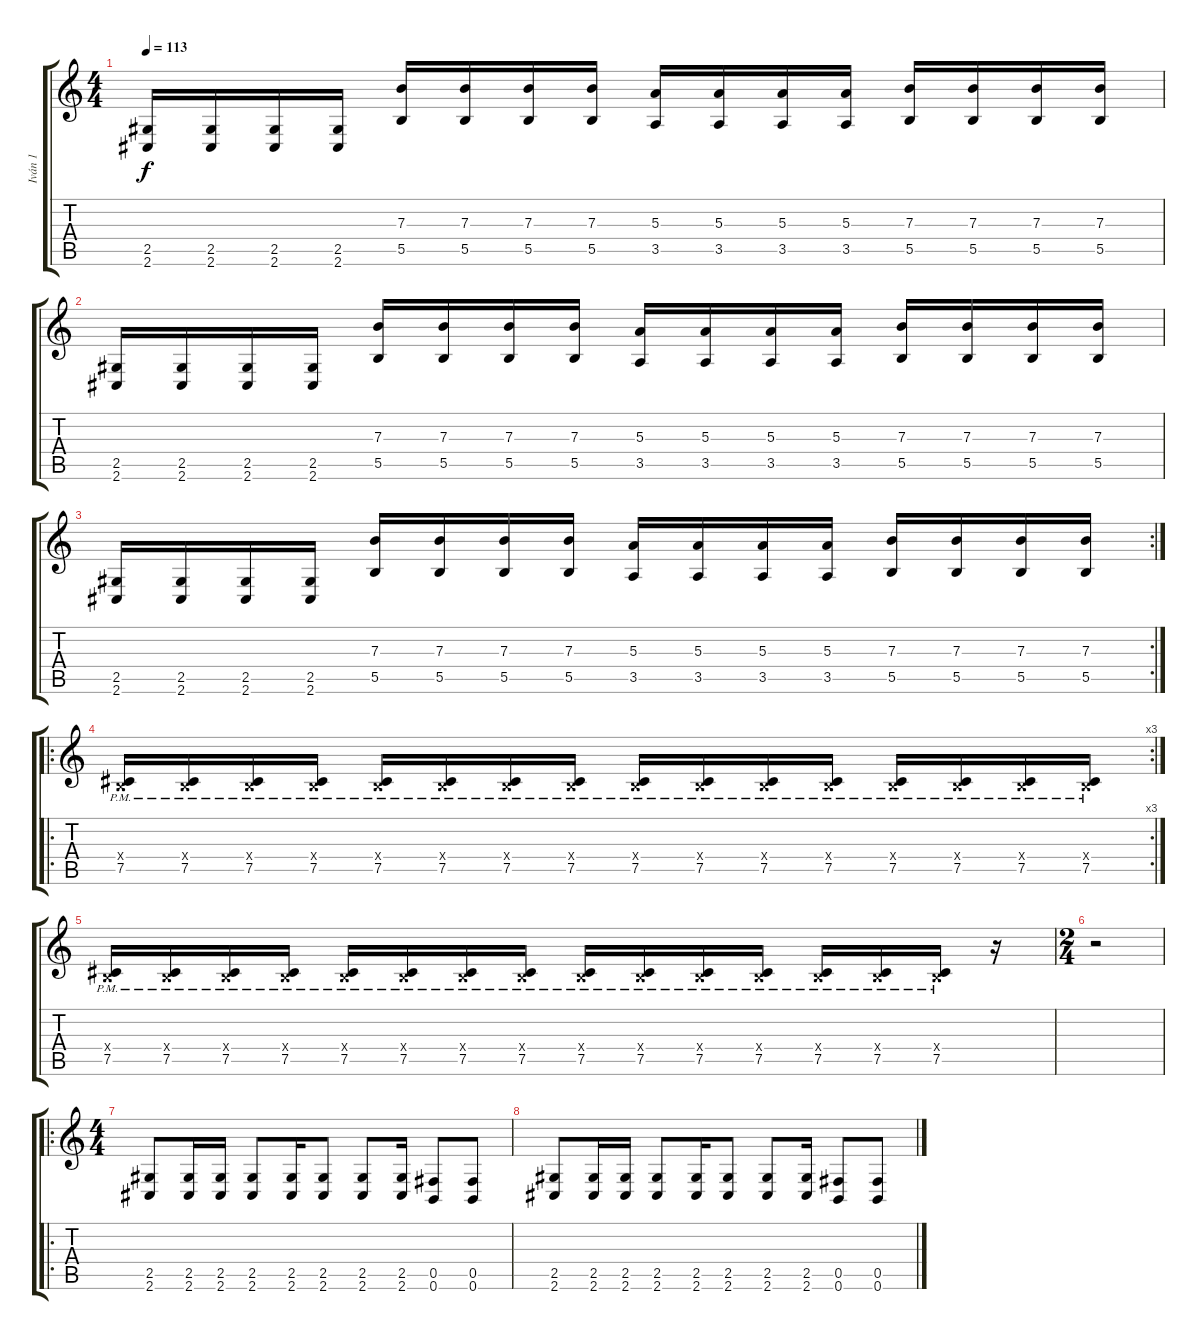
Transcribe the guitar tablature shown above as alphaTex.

\track ("Iván 1" "Iván 1") {instrument distortionguitar}
\staff {score tabs}
\tuning (Db4 Ab3 E3 B2 Gb2 B1) {hide}
\ts (4 4)
\tempo 113
\clef g2
\ks c
(2.5 2.6).16{dy f} (2.5 2.6).16 (2.5 2.6).16 (2.5 2.6).16 (7.3 5.5).16 (7.3 5.5).16 (7.3 5.5).16 (7.3 5.5).16 (5.3 3.5).16 (5.3 3.5).16 (5.3 3.5).16 (5.3 3.5).16 (7.3 5.5).16 (7.3 5.5).16 (7.3 5.5).16 (7.3 5.5).16 |
(2.5 2.6).16 (2.5 2.6).16 (2.5 2.6).16 (2.5 2.6).16 (7.3 5.5).16 (7.3 5.5).16 (7.3 5.5).16 (7.3 5.5).16 (5.3 3.5).16 (5.3 3.5).16 (5.3 3.5).16 (5.3 3.5).16 (7.3 5.5).16 (7.3 5.5).16 (7.3 5.5).16 (7.3 5.5).16 |
\rc 2
(2.5 2.6).16 (2.5 2.6).16 (2.5 2.6).16 (2.5 2.6).16 (7.3 5.5).16 (7.3 5.5).16 (7.3 5.5).16 (7.3 5.5).16 (5.3 3.5).16 (5.3 3.5).16 (5.3 3.5).16 (5.3 3.5).16 (7.3 5.5).16 (7.3 5.5).16 (7.3 5.5).16 (7.3 5.5).16 |
\ro
\rc 3
(0.4{x} 7.5{pm}).16{volume 8} (0.4{x} 7.5{pm}).16 (0.4{x} 7.5{pm}).16 (0.4{x} 7.5{pm}).16 (0.4{x} 7.5{pm}).16 (0.4{x} 7.5{pm}).16 (0.4{x} 7.5{pm}).16 (0.4{x} 7.5{pm}).16 (0.4{x} 7.5{pm}).16 (0.4{x} 7.5{pm}).16 (0.4{x} 7.5{pm}).16 (0.4{x} 7.5{pm}).16 (0.4{x} 7.5{pm}).16 (0.4{x} 7.5{pm}).16 (0.4{x} 7.5{pm}).16 (0.4{x} 7.5{pm}).16 |
(0.4{x} 7.5{pm}).16{volume 8} (0.4{x} 7.5{pm}).16 (0.4{x} 7.5{pm}).16 (0.4{x} 7.5{pm}).16 (0.4{x} 7.5{pm}).16 (0.4{x} 7.5{pm}).16 (0.4{x} 7.5{pm}).16 (0.4{x} 7.5{pm}).16 (0.4{x} 7.5{pm}).16 (0.4{x} 7.5{pm}).16 (0.4{x} 7.5{pm}).16 (0.4{x} 7.5{pm}).16 (0.4{x} 7.5{pm}).16 (0.4{x} 7.5{pm}).16 (0.4{x} 7.5{pm}).16 r.16 |
\ts (2 4)
r.2{volume 16} |
\ro
\ts (4 4)
(2.5 2.6).8 (2.5 2.6).16 (2.5 2.6).16 (2.5 2.6).8 (2.5 2.6).16 (2.5 2.6).8 (2.5 2.6).8 (2.5 2.6).16 (0.5 0.6).8 (0.5 0.6).8 |
(2.5 2.6).8 (2.5 2.6).16 (2.5 2.6).16 (2.5 2.6).8 (2.5 2.6).16 (2.5 2.6).8 (2.5 2.6).8 (2.5 2.6).16 (0.5 0.6).8 (0.5 0.6).8
